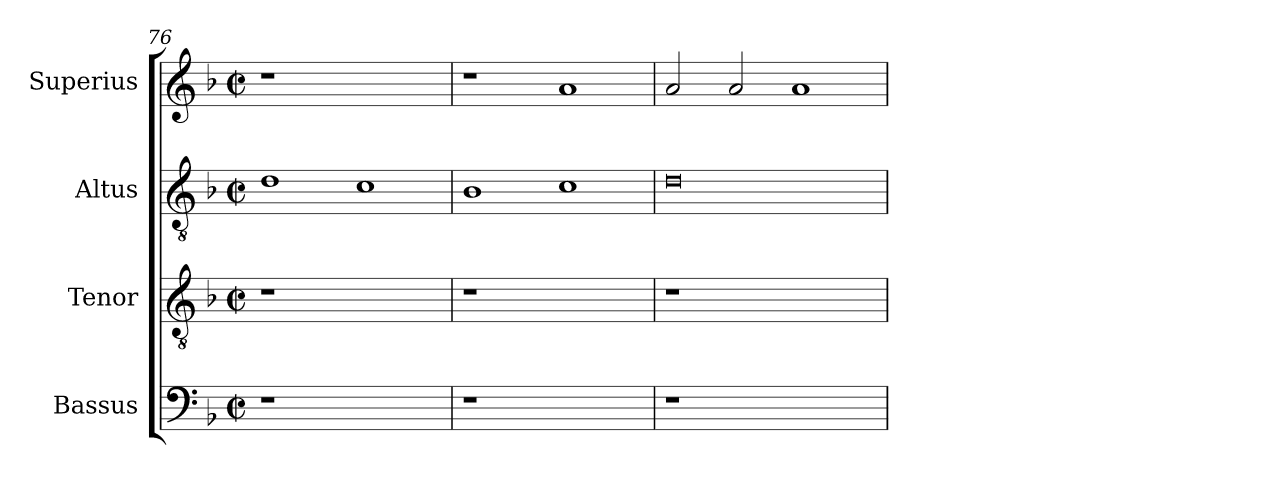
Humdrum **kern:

**kern	**kern	**kern	**kern
*part4	*part3	*part2	*part1
*staff4	*staff3	*staff2	*staff1
*I"Bassus	*I"Tenor	*I"Altus	*I"Superius
*I'B.	*I'T.	*	*I'S.
*clefF4	*clefGv2	*clefGv2	*clefG2
*	*ITrd7c12	*ITrd7c12	*
*k[b-]	*k[b-]	*k[b-]	*k[b-]
*F:	*F:	*F:	*F:
*M2/2	*M2/2	*M2/2	*M2/2
*met(c|)	*met(c|)	*met(c|)	*met(c|)
=76	=76	=76	=76
!LO:N:vis=1	!LO:N:vis=1	!	!LO:N:vis=1
1r	1r	1Di	1r
1ryy	1ryy	1Ci	1ryy
=77	=77	=77	=77
!LO:N:vis=1	!LO:N:vis=1	!	!
1r	1r	1BB-i	1r
1ryy	1ryy	1Ci	1ai
=78	=78	=78	=78
!LO:N:vis=1	!LO:N:vis=1	!	!
1r	1r	0Di	2ai/
.	.	.	2ai/
1ryy	1ryy	.	1ai
=	=	=	=
*-	*-	*-	*-
